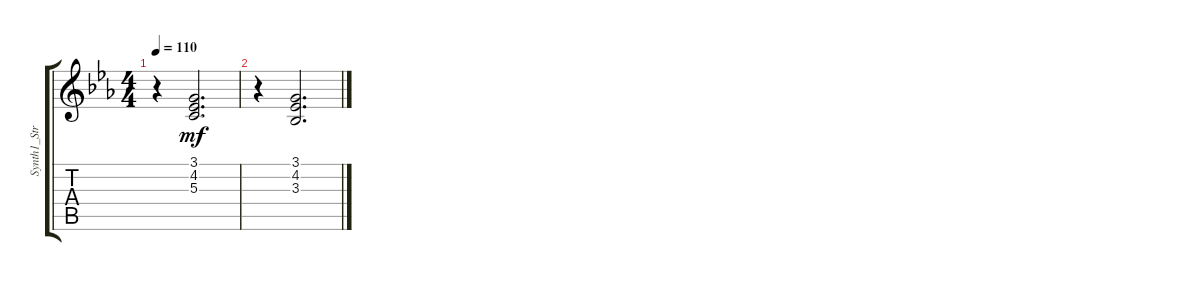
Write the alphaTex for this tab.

\track ("Synth1_String" "Synth1_Str") {instrument stringensemble1}
\staff {score tabs}
\tuning (E4 B3 G3 D3 A2 E2) {hide}
\ts (4 4)
\tempo 110
\clef g2
\ks eb
r.4{dy mf} (3.1 4.2 5.3).2{d} |
r.4 (3.1 4.2 3.3).2{d}
